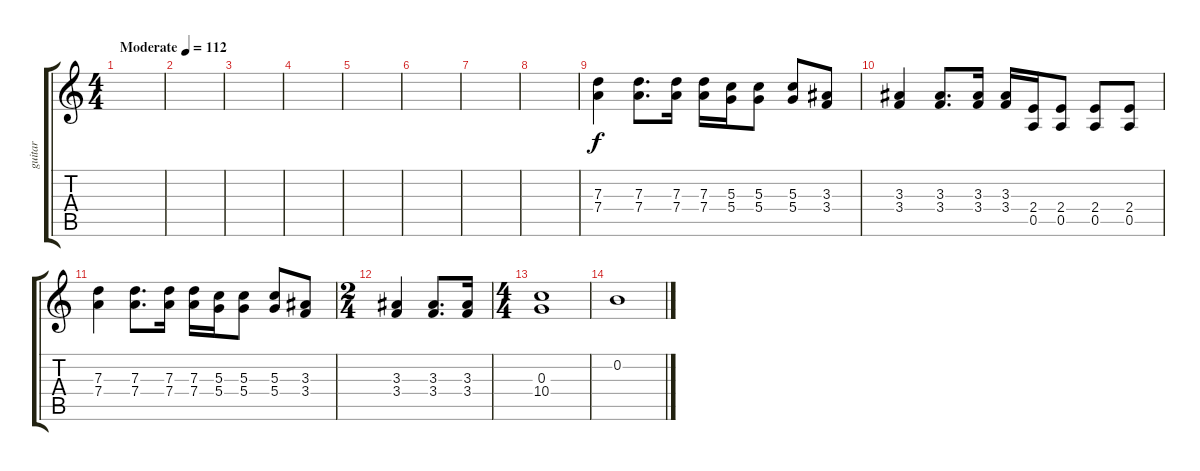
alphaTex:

\track ("guitar" "guitar") {instrument overdrivenguitar}
\staff {score tabs}
\tuning (E4 B3 G3 D3 A2 E2) {hide}
\ts (4 4)
\tempo (112 "Moderate")
\clef g2
\ks c
|
|
|
|
|
|
|
|
(7.3 7.4).4 (7.3 7.4).8{d} (7.3 7.4).16 (7.3 7.4).16 (5.3 5.4).16 (5.3 5.4).8 (5.3 5.4).8 (3.3 3.4).8 |
(3.3 3.4).4 (3.3 3.4).8{d} (3.3 3.4).16 (3.3 3.4).16 (2.4 0.5).16 (2.4 0.5).8 (2.4 0.5).8 (2.4 0.5).8 |
(7.3 7.4).4 (7.3 7.4).8{d} (7.3 7.4).16 (7.3 7.4).16 (5.3 5.4).16 (5.3 5.4).8 (5.3 5.4).8 (3.3 3.4).8 |
\ts (2 4)
(3.3 3.4).4 (3.3 3.4).8{d} (3.3 3.4).16 |
\ts (4 4)
(0.3 10.4).1 |
0.2.1
